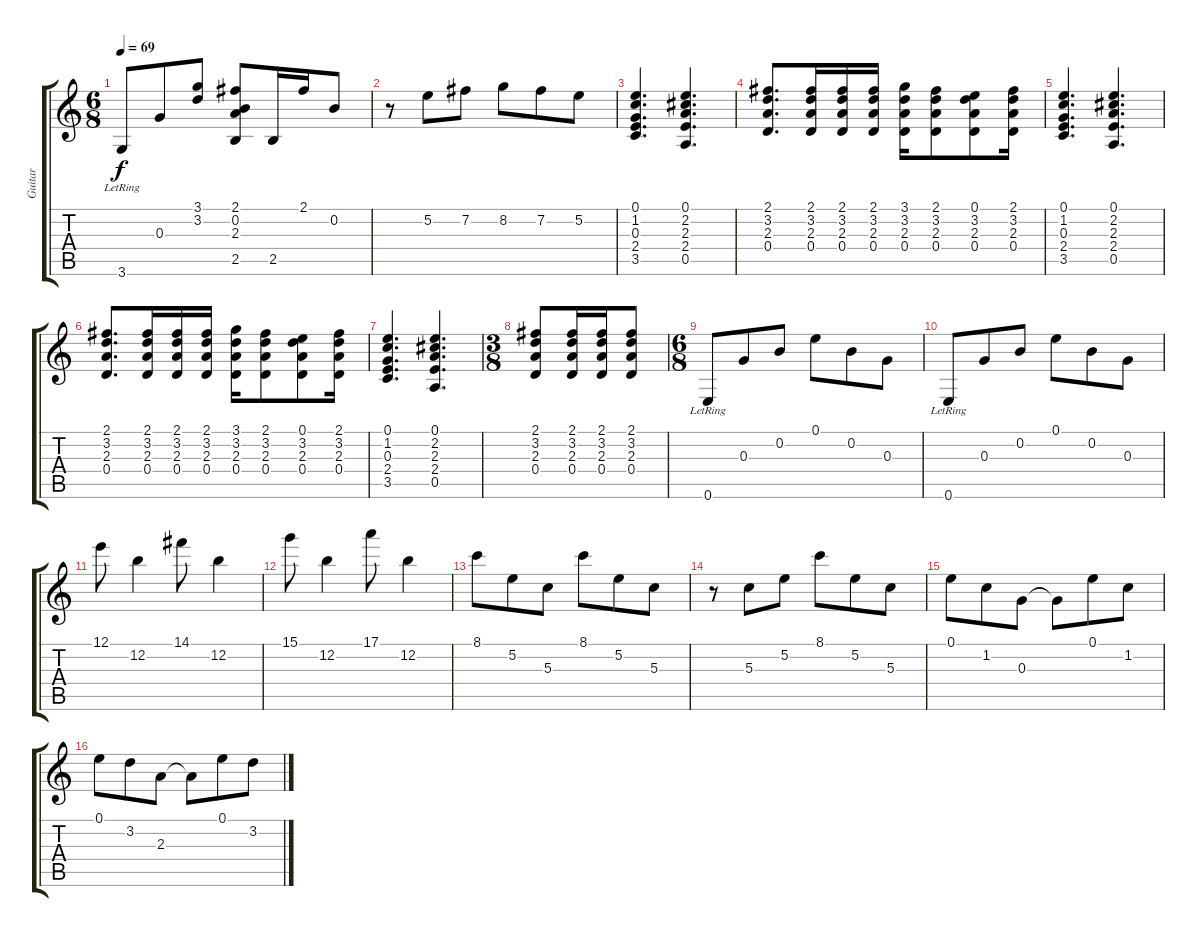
\track ("Guitar" "Guitar") {instrument acousticguitarsteel}
\staff {score tabs}
\tuning (E4 B3 G3 D3 A2 E2) {hide}
\ts (6 8)
\tempo 69
\clef g2
\ks c
3.6{lr}.8{dy f} 0.3.8 (3.1 3.2).8 (2.1 0.2 2.3 2.5).8 2.5.16 2.1.16 0.2.8 |
r.8 5.2.8 7.2.8 8.2.8 7.2.8 5.2.8 |
(0.1 1.2 0.3 2.4 3.5).4{d} (0.1 2.2 2.3 2.4 0.5).4{d} |
(2.1 3.2 2.3 0.4).8{d} (2.1 3.2 2.3 0.4).16 (2.1 3.2 2.3 0.4).16 (2.1 3.2 2.3 0.4).16 (3.1 3.2 2.3 0.4).16 (2.1 3.2 2.3 0.4).8 (0.1 3.2 2.3 0.4).8 (2.1 3.2 2.3 0.4).16 |
(0.1 1.2 0.3 2.4 3.5).4{d} (0.1 2.2 2.3 2.4 0.5).4{d} |
(2.1 3.2 2.3 0.4).8{d} (2.1 3.2 2.3 0.4).16 (2.1 3.2 2.3 0.4).16 (2.1 3.2 2.3 0.4).16 (3.1 3.2 2.3 0.4).16 (2.1 3.2 2.3 0.4).8 (0.1 3.2 2.3 0.4).8 (2.1 3.2 2.3 0.4).16 |
(0.1 1.2 0.3 2.4 3.5).4{d} (0.1 2.2 2.3 2.4 0.5).4{d} |
\ts (3 8)
(2.1 3.2 2.3 0.4).8 (2.1 3.2 2.3 0.4).16 (2.1 3.2 2.3 0.4).16 (2.1 3.2 2.3 0.4).8 |
\ts (6 8)
0.6{lr}.8 0.3.8 0.2.8 0.1.8 0.2.8 0.3.8 |
0.6{lr}.8 0.3.8 0.2.8 0.1.8 0.2.8 0.3.8 |
12.1.8 12.2.4 14.1.8 12.2.4 |
15.1.8 12.2.4 17.1.8 12.2.4 |
8.1.8 5.2.8 5.3.8 8.1.8 5.2.8 5.3.8 |
r.8 5.3.8 5.2.8 8.1.8 5.2.8 5.3.8 |
0.1.8 1.2.8 0.3.8 0.3{t}.8 0.1.8 1.2.8 |
0.1.8 3.2.8 2.3.8 2.3{t}.8 0.1.8 3.2.8
